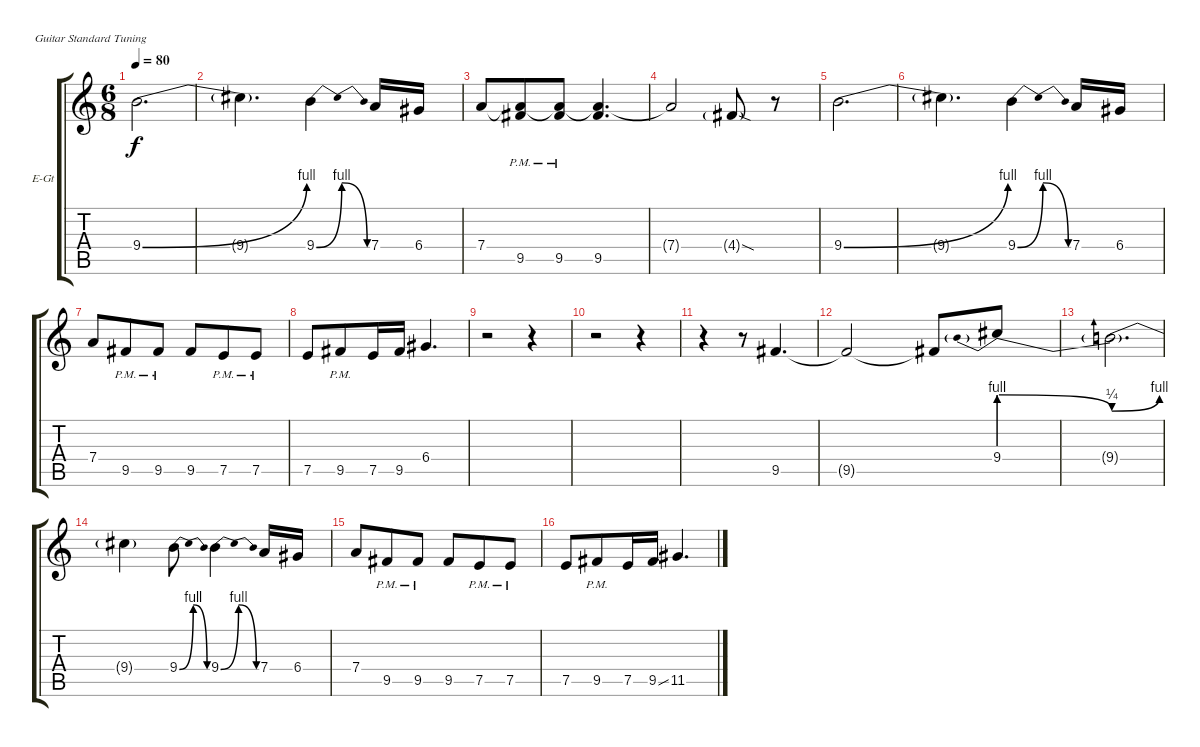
\defaultSystemsLayout 4
\bracketExtendMode groupsimilarinstruments
\firstSystemTrackNameOrientation horizontal
\otherSystemsTrackNameOrientation horizontal
\track ("Hetfield" "E-Gt") {instrument distortionguitar}
\staff {score tabs}
\tuning (E4 B3 G3 D3 A2 E2)
\ts (6 8)
\tempo 80
\clef g2
\ks c
9.4{be (bend 0 0 59.4 4)}.2{d dy f} |
9.4{t}.4{d} 9.4{be (bendrelease 0 0 10.2 4 20.4 4 30 0)}.4 7.4.16 6.4.16 |
7.4.8 (9.5{pm} 7.4{t}).8 (9.5{pm} 7.4{t}).8 (9.5 7.4{t}).4{d} |
7.4{t}.2 4.4{sod g}.8 r.8 |
9.4{be (bend 0 0 59.4 4)}.2{d} |
9.4{t}.4{d} 9.4{be (bendrelease 0 0 10.2 4 20.4 4 30 0)}.4 7.4.16 6.4.16 |
7.4.8 9.5{pm}.8 9.5{pm}.8 9.5.8 7.5{pm}.8 7.5{pm}.8 |
7.5.8 9.5{pm}.8 7.5.16 9.5.16 6.4.4{d} |
r.2 r.4 |
r.2 r.4 |
r.4 r.8 9.5.4{d} |
9.5{t}.2 9.5{t}.8 9.4{be (prebendrelease 0 4 60 1)}.8 |
9.4{be (bend 0 1 59.4 4) t}.2{d} |
9.4{t}.4 9.4{be (bendrelease 0 0 10.2 4 20.4 4 30 0)}.8 9.4{be (bendrelease 0 0 10.2 4 20.4 4 30 0)}.4 7.4.16 6.4.16 |
7.4.8 9.5{pm}.8 9.5{pm}.8 9.5.8 7.5{pm}.8 7.5{pm}.8 |
7.5.8 9.5{pm}.8 7.5.16 9.5{ss}.16 11.5.4{d}
